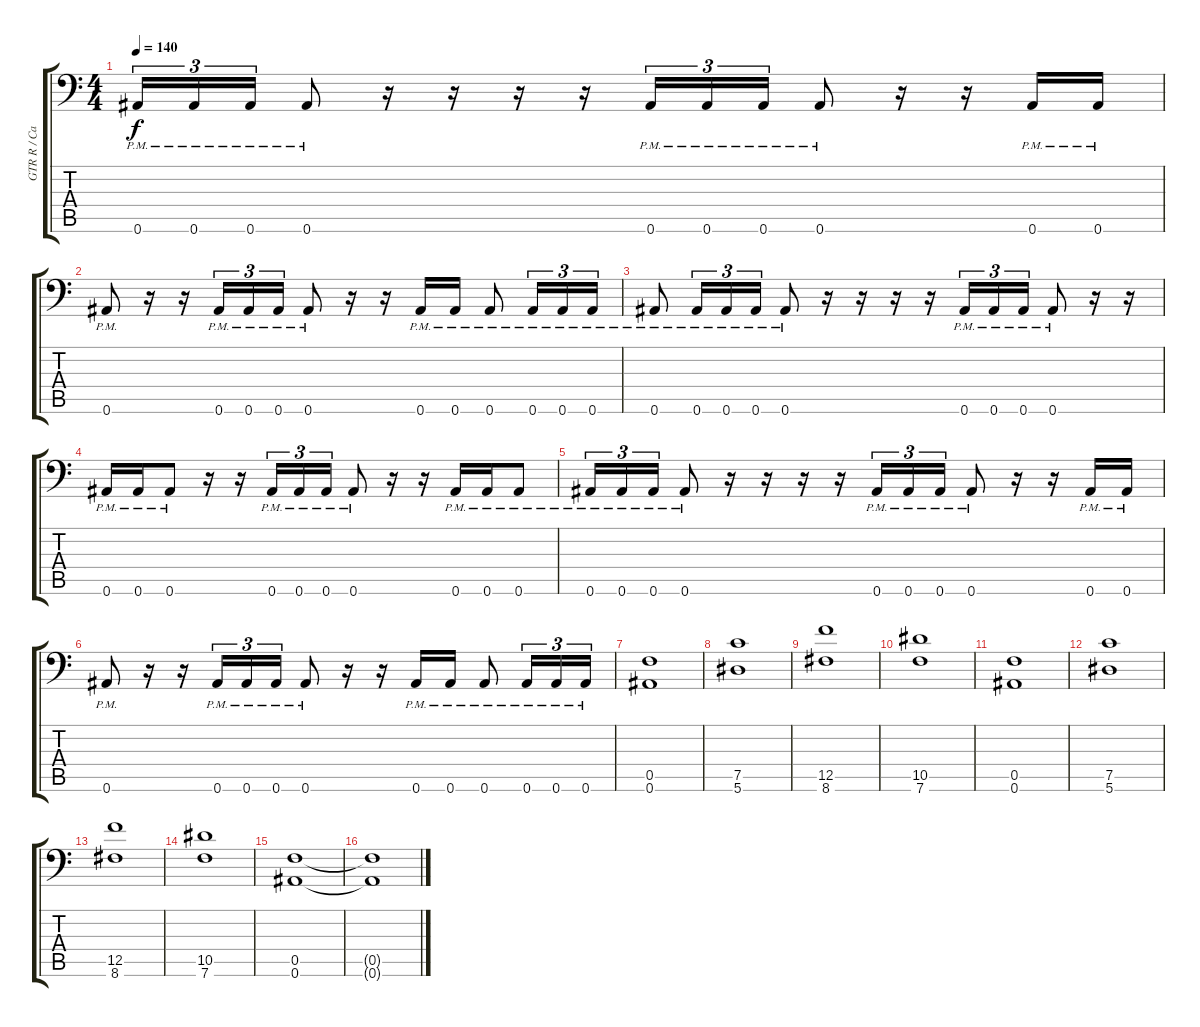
\track ("GTR R / Carlos" "GTR R / Ca") {instrument distortionguitar}
\staff {score tabs}
\tuning (C4 G3 Eb3 Bb2 F2 Bb1) {hide}
\ts (4 4)
\tempo 140
\clef f4
\ks c
0.6{pm}.16{tu (3 2) dy f} 0.6{pm}.16{tu (3 2)} 0.6{pm}.16{tu (3 2)} 0.6{pm}.8 r.16 r.16 r.16 r.16 0.6{pm}.16{tu (3 2)} 0.6{pm}.16{tu (3 2)} 0.6{pm}.16{tu (3 2)} 0.6{pm}.8 r.16 r.16 0.6{pm}.16 0.6{pm}.16 |
0.6{pm}.8 r.16 r.16 0.6{pm}.16{tu (3 2)} 0.6{pm}.16{tu (3 2)} 0.6{pm}.16{tu (3 2)} 0.6{pm}.8 r.16 r.16 0.6{pm}.16 0.6{pm}.16 0.6{pm}.8 0.6{pm}.16{tu (3 2)} 0.6{pm}.16{tu (3 2)} 0.6{pm}.16{tu (3 2)} |
0.6{pm}.8 0.6{pm}.16{tu (3 2)} 0.6{pm}.16{tu (3 2)} 0.6{pm}.16{tu (3 2)} 0.6{pm}.8 r.16 r.16 r.16 r.16 0.6{pm}.16{tu (3 2)} 0.6{pm}.16{tu (3 2)} 0.6{pm}.16{tu (3 2)} 0.6{pm}.8 r.16 r.16 |
0.6{pm}.16 0.6{pm}.16 0.6{pm}.8 r.16 r.16 0.6{pm}.16{tu (3 2)} 0.6{pm}.16{tu (3 2)} 0.6{pm}.16{tu (3 2)} 0.6{pm}.8 r.16 r.16 0.6{pm}.16 0.6{pm}.16 0.6{pm}.8 |
0.6{pm}.16{tu (3 2)} 0.6{pm}.16{tu (3 2)} 0.6{pm}.16{tu (3 2)} 0.6{pm}.8 r.16 r.16 r.16 r.16 0.6{pm}.16{tu (3 2)} 0.6{pm}.16{tu (3 2)} 0.6{pm}.16{tu (3 2)} 0.6{pm}.8 r.16 r.16 0.6{pm}.16 0.6{pm}.16 |
0.6{pm}.8 r.16 r.16 0.6{pm}.16{tu (3 2)} 0.6{pm}.16{tu (3 2)} 0.6{pm}.16{tu (3 2)} 0.6{pm}.8 r.16 r.16 0.6{pm}.16 0.6{pm}.16 0.6{pm}.8 0.6{pm}.16{tu (3 2)} 0.6{pm}.16{tu (3 2)} 0.6{pm}.16{tu (3 2)} |
(0.5 0.6).1 |
(7.5 5.6).1 |
(12.5 8.6).1 |
(10.5 7.6).1 |
(0.5 0.6).1 |
(7.5 5.6).1 |
(12.5 8.6).1 |
(10.5 7.6).1 |
(0.5 0.6).1 |
(0.5{t} 0.6{t}).1
